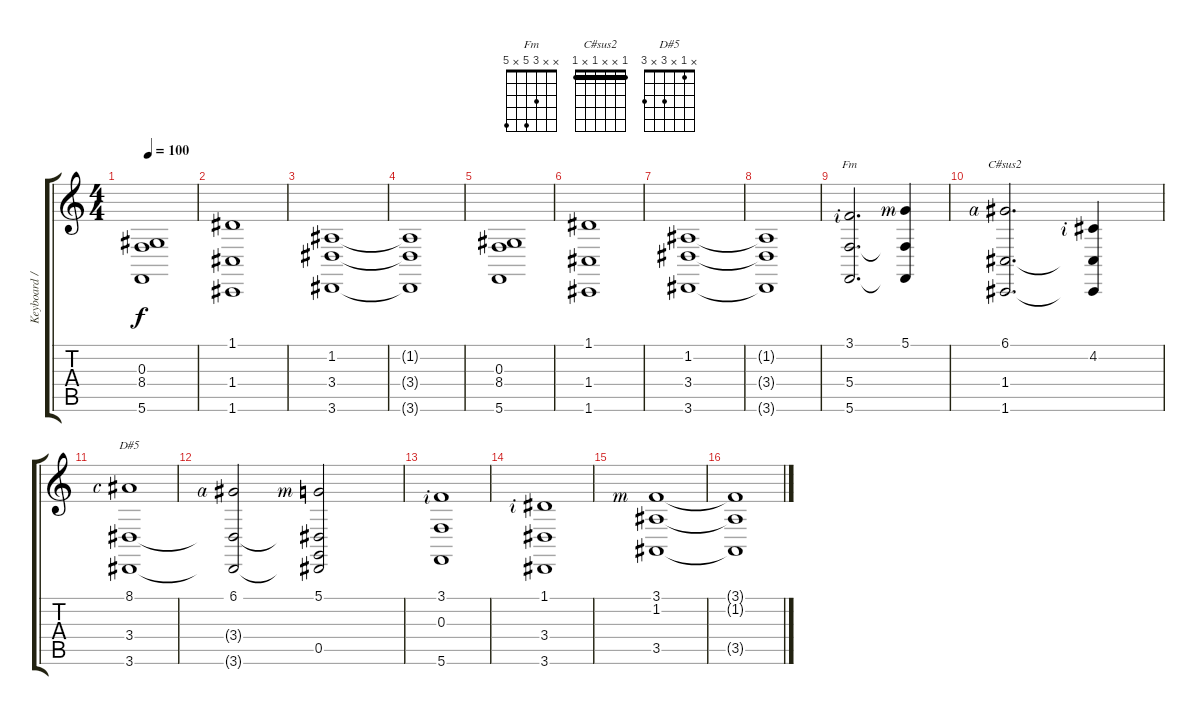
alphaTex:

\track ("Keyboard / Strings" "Keyboard /") {instrument stringensemble2}
\staff {score tabs}
\tuning (D4 A3 F3 C3 G2 C2) {hide}
\chord ("Fm" x x 3 5 x 5)
\chord ("C#sus2" 1 x x 1 x 1) {barre 1}
\chord ("D#5" x 1 x 3 x 3)
\ts (4 4)
\tempo 100
\clef g2
\ks c
(0.3 8.4 5.6).1{dy f} |
(1.1 1.4 1.6).1 |
(1.2 3.4 3.6).1 |
(1.2{t} 3.4{t} 3.6{t}).1 |
(0.3 8.4 5.6).1 |
(1.1 1.4 1.6).1 |
(1.2 3.4 3.6).1 |
(1.2{t} 3.4{t} 3.6{t}).1 |
(3.1{rf 2} 5.4 5.6).2{d ch "Fm"} (5.1{rf 3} 5.4{t} 5.6{t}).4 |
(6.1{rf 4} 1.4 1.6).2{d ch "C#sus2"} (4.2{rf 2} 1.4{t} 1.6{t}).4 |
(8.1{rf 5} 3.4 3.6).1{ch "D#5"} |
(6.1{rf 4} 3.4{t} 3.6{t}).2 (5.1{rf 3} 3.4{t} 0.5 3.6{t}).2 |
(3.1{rf 2} 0.3 5.6).1 |
(1.1{rf 2} 3.4 3.6).1 |
(3.1{rf 3} 1.2 3.5).1 |
(3.1{t} 1.2{t} 3.5{t}).1
